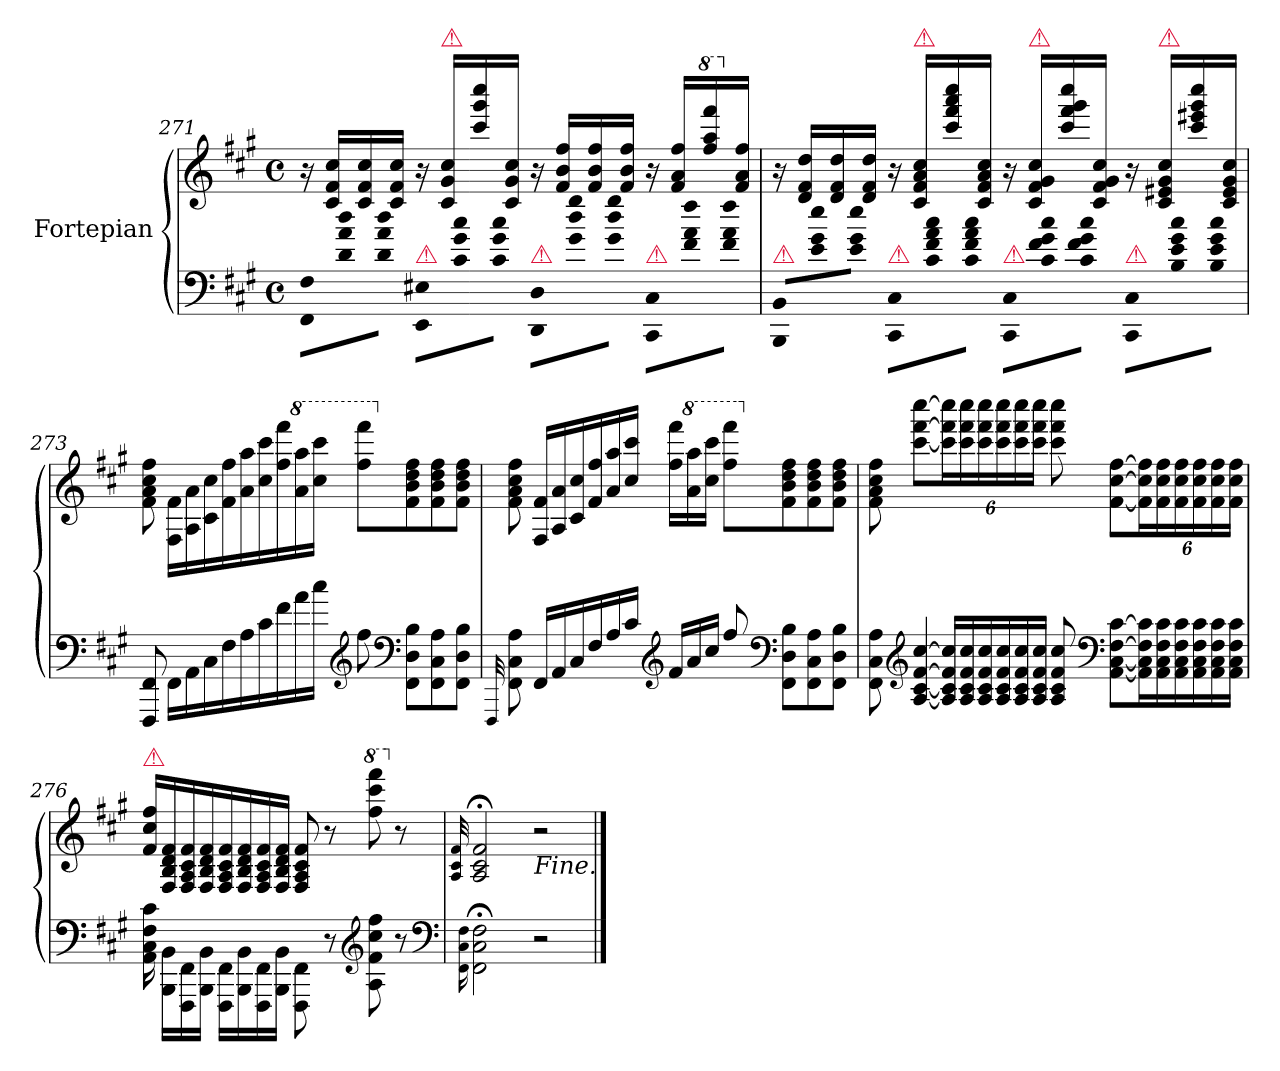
**kern	**kern
*part2	*part1
*staff2	*staff1
*I"Fortepian	*I"Fortepian
*clefF4	*clefG2
*k[f#c#g#]	*k[f#c#g#]
*M4/4	*M4/4
*met(c)	*met(c)
*Xtuplet	*
=271	=271
!LO:N:vis=16	!
12FF#\ 12F#\LL	16r
.	16c#/ 16f#/ 16cc#/LL
!LO:N:vis=16	!
12d\ 12a\ 12dd\	.
.	16c#/ 16f#/ 16cc#/
!LO:N:vis=16	!
12d\ 12a\ 12dd\JJ	.
.	16c#/ 16f#/ 16cc#/JJ
!LO:TX:a:color=crimson:t=⚠	!
!LO:N:vis=16	!
12EE/ 12E#X/LL	16r
!	!LO:TX:a:color=crimson:t=⚠
.	16c#/ 16g#/ 16cc#/LL
!LO:N:vis=16	!
12c#\ 12g#\ 12cc#\	.
.	16ccc#\ 16ggg#\ 16cccc#\
!LO:N:vis=16	!
12c#\ 12g#\ 12cc#\JJ	.
.	16c#/ 16g#/ 16cc#/JJ
!LO:TX:a:color=crimson:t=⚠	!
!LO:N:vis=16	!
12DD/ 12D/LL	16r
.	16f#/ 16b/ 16ff#/LL
!LO:N:vis=16	!
12g#\ 12dd\ 12gg#\	.
.	16f#/ 16b/ 16ff#/
!LO:N:vis=16	!
12g#\ 12dd\ 12gg#\JJ	.
.	16f#/ 16b/ 16ff#/JJ
!LO:TX:a:color=crimson:t=⚠	!
!LO:N:vis=16	!
12CC#/ 12C#/LL	16r
.	16f#/ 16a/ 16ff#/LL
!LO:N:vis=16	!
12f#\ 12a\ 12ff#\	.
*	*8va
.	16fff#/ 16aaa/ 16ffff#/
!LO:N:vis=16	!
12f#\ 12a\ 12ff#\JJ	.
*	*X8va
.	16f#/ 16a/ 16ff#/JJ
=272	=272
!LO:TX:a:color=crimson:t=⚠	!
!LO:N:vis=16	!
12BBB/ 12BB/LL	16r
.	16d/ 16f#/ 16dd/LL
!LO:N:vis=16	!
12e\ 12g#\ 12ee\	.
.	16d/ 16f#/ 16dd/
!LO:N:vis=16	!
12e\ 12g#\ 12ee\JJ	.
.	16d/ 16f#/ 16dd/JJ
!LO:TX:a:color=crimson:t=⚠	!
!LO:N:vis=16	!
12CC#/ 12C#/LL	16r
!	!LO:TX:a:color=crimson:t=⚠
.	16c#/ 16f#/ 16a/ 16cc#/LL
!LO:N:vis=16	!
12c#\ 12f#\ 12a\ 12cc#\	.
.	16ccc#\ 16fff#\ 16aaa\ 16cccc#\
!LO:N:vis=16	!
12c#\ 12f#\ 12a\ 12cc#\JJ	.
.	16c#/ 16f#/ 16a/ 16cc#/JJ
!LO:TX:a:color=crimson:t=⚠	!
!LO:N:vis=16	!
12CC#/ 12C#/LL	16r
!	!LO:TX:a:color=crimson:t=⚠
.	16c#/ 16f#/ 16g#/ 16cc#/LL
!LO:N:vis=16	!
12c#\ 12f#\ 12g#\ 12cc#\	.
.	16ccc#\ 16fff#\ 16ggg#\ 16cccc#\
!LO:N:vis=16	!
12c#\ 12f#\ 12g#\ 12cc#\JJ	.
.	16c#/ 16f#/ 16g#/ 16cc#/JJ
!LO:TX:a:color=crimson:t=⚠	!
!LO:N:vis=16	!
12CC#/ 12C#/LL	16r
!	!LO:TX:a:color=crimson:t=⚠
.	16c#/ 16e#X/ 16g#/ 16cc#/LL
!LO:N:vis=16	!
12B\ 12e\ 12g#\ 12cc#\	.
.	16ccc#\ 16eee#X\ 16ggg#\ 16cccc#\
!LO:N:vis=16	!
12B\ 12e\ 12g#\ 12cc#\JJ	.
.	16c#/ 16e#/ 16g#/ 16cc#/JJ
=273	=273
8FFF#/ 8FF#/	8f#\ 8a\ 8cc#\ 8ff#\
*	*Xtuplet
24FF#\LL	24F#\ 24f#\LL
24AA\	24A\ 24a\
24C#\	24c#\ 24cc#\
24F#\	24f#\ 24ff#\
24A\	24a\ 24aa\
24c#\	24cc#\ 24ccc#\
24f#\	24ff#\ 24fff#\
*	*8va
24a\	24aa\ 24aaa\
24cc#\JJ	24ccc#\ 24cccc#\JJ
*clefG2	*
8ff#\	8fff#\ 8ffff#\L
*clefF4	*
*	*X8va
8FF#\ 8D\ 8B\L	8f#\ 8b\ 8dd\ 8ff#\
8FF#\ 8C#\ 8A\	8f#\ 8b\ 8dd\ 8ff#\
8FF#\ 8D\ 8B\J	8f#\ 8b\ 8dd\ 8ff#\J
=274	=274
32qqFFF#/	.
8FF#\ 8C#\ 8A\	8f#\ 8a\ 8cc#\ 8ff#\
24FF#/LL	24F#/ 24f#/LL
24AA/	24A/ 24a/
24C#/	24c#/ 24cc#/
24F#/	24f#/ 24ff#/
24A/	24a/ 24aa/
24c#/JJ	24cc#/ 24ccc#/JJ
*clefG2	*
24f#/LL	24ff#\ 24fff#\LL
*	*8va
24a/	24aa\ 24aaa\
24cc#/JJ	24ccc#\ 24cccc#\JJ
8ff#/	8fff#\ 8ffff#\L
*clefF4	*
*	*X8va
8FF#\ 8D\ 8B\L	8f#\ 8b\ 8dd\ 8ff#\
8FF#\ 8C#\ 8A\	8f#\ 8b\ 8dd\ 8ff#\
8FF#\ 8D\ 8B\J	8f#\ 8b\ 8dd\ 8ff#\J
=275	=275
8FF#\ 8C#\ 8A\	8f#\ 8a\ 8cc#\ 8ff#\
*clefG2	*
!LO:N:vis=4	!
[8A/ [8c#/ [8f#/ [8cc#/	[8ccc#\ [8fff#\ [8cccc#\L
*	*tuplet
*	*Xbrackettup
24A]/ 24c#]/ 24f#]/ 24cc#]/LL	24ccc#]\ 24fff#]\ 24cccc#]\L
24A/ 24c#/ 24f#/ 24cc#/	24ccc#\ 24fff#\ 24cccc#\
24A/ 24c#/ 24f#/ 24cc#/	24ccc#\ 24fff#\ 24cccc#\
24A/ 24c#/ 24f#/ 24cc#/	24ccc#\ 24fff#\ 24cccc#\
24A/ 24c#/ 24f#/ 24cc#/	24ccc#\ 24fff#\ 24cccc#\
24A/ 24c#/ 24f#/ 24cc#/JJ	24ccc#\ 24fff#\ 24cccc#\JJ
8A/ 8c#/ 8f#/ 8cc#/	8ccc#\ 8fff#\ 8cccc#\
*clefF4	*
[8AA\ [8C#\ [8F#\ [8c#\L	[8f#\ [8cc#\ [8ff#\L
24AA]\ 24C#]\ 24F#]\ 24c#]\L	24f#]\ 24cc#]\ 24ff#]\L
24AA\ 24C#\ 24F#\ 24c#\	24f#\ 24cc#\ 24ff#\
24AA\ 24C#\ 24F#\ 24c#\	24f#\ 24cc#\ 24ff#\
24AA\ 24C#\ 24F#\ 24c#\	24f#\ 24cc#\ 24ff#\
24AA\ 24C#\ 24F#\ 24c#\	24f#\ 24cc#\ 24ff#\
24AA\ 24C#\ 24F#\ 24c#\JJ	24f#\ 24cc#\ 24ff#\JJ
=276	=276
!	!LO:TX:a:color=crimson:t=⚠
16AA\ 16C#\ 16F#\ 16c#\	16f#\ 16cc#\ 16ff#\LL
16BBB\ 16BB\LL	16F#/ 16B/ 16d/ 16f#/
16FFF#\ 16FF#\	16F#/ 16A/ 16c#/ 16f#/
16BBB\ 16BB\JJ	16F#/ 16B/ 16d/ 16f#/
16FFF#\ 16FF#\LL	16F#/ 16A/ 16c#/ 16f#/
16BBB\ 16BB\	16F#/ 16B/ 16d/ 16f#/
16FFF#\ 16FF#\	16F#/ 16A/ 16c#/ 16f#/
16BBB\ 16BB\JJ	16F#/ 16B/ 16d/ 16f#/JJ
8FFF#\ 8FF#\	8F#/ 8A/ 8c#/ 8f#/
8r	8r
*clefG2	*
*	*8va
8A\ 8f#\ 8cc#\ 8ff#\	8fff#\ 8cccc#\ 8ffff#\
*	*X8va
8r	8r
*clefF4	*
=277	=277
16qqFF#\ 16qqC#\ 16qqF#\	32qqA/ 32qqc#/ 32qqf#/
2FF#;<\ 2C#;<\ 2F#;<\	2A;</ 2c#;</ 2f#;</
!	!LO:TX:b:i:t=Fine.
2r	2r
==	==
*-	*-
